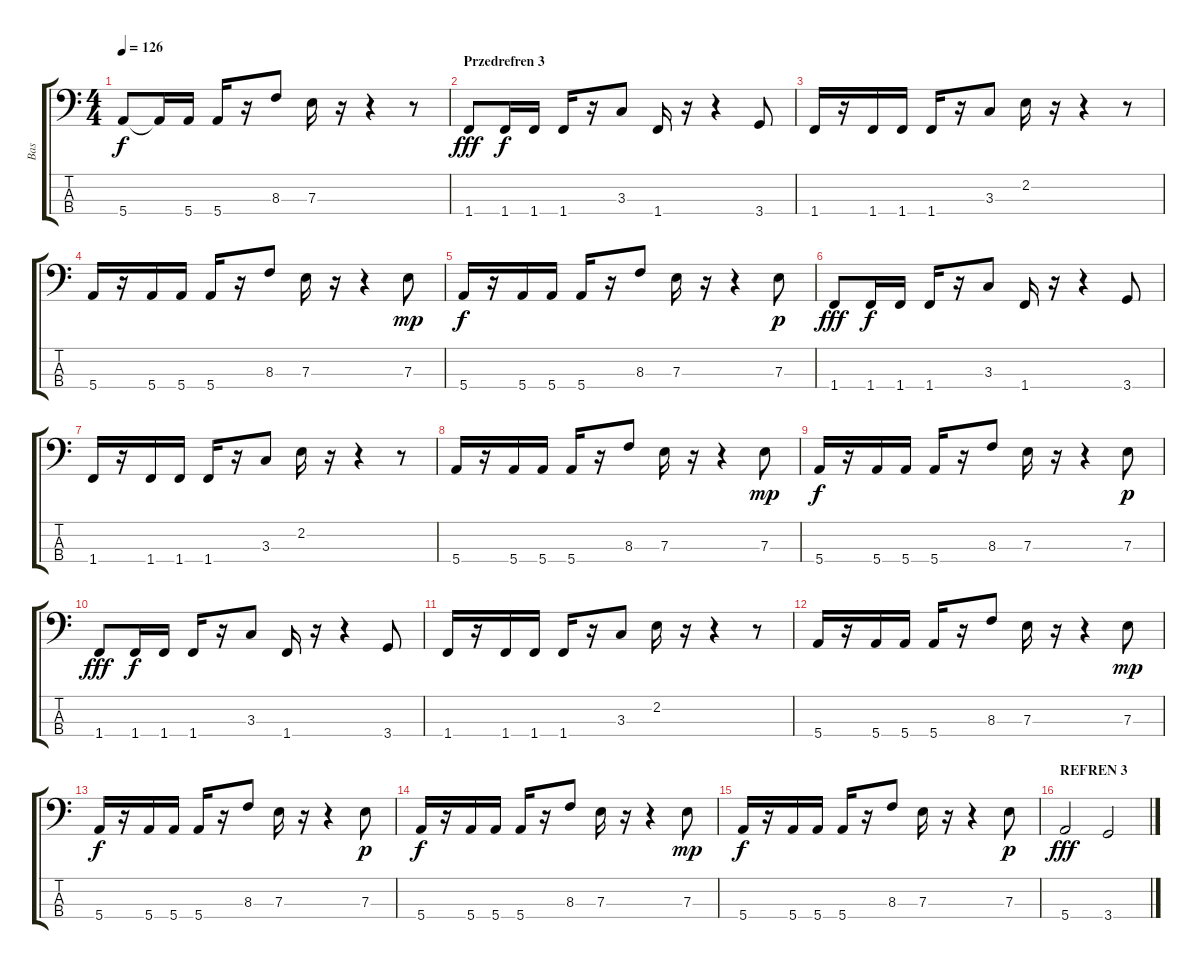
\track ("Bas" "Bas") {instrument electricbassfinger}
\staff {score tabs}
\tuning (G2 D2 A1 E1) {hide}
\ts (4 4)
\tempo 126
\clef f4
\ks c
5.4.8{dy f} 5.4{t}.16 5.4.16 5.4.16 r.16 8.3.8 7.3.16 r.16 r.4 r.8 |
\section ("" "Przedrefren 3")
1.4.8{dy fff} 1.4.16{dy f} 1.4.16 1.4.16 r.16 3.3.8 1.4.16 r.16 r.4 3.4.8 |
1.4.16 r.16 1.4.16 1.4.16 1.4.16 r.16 3.3.8 2.2.16 r.16 r.4 r.8 |
5.4.16 r.16 5.4.16 5.4.16 5.4.16 r.16 8.3.8 7.3.16 r.16 r.4 7.3.8{dy mp} |
5.4.16{dy f} r.16 5.4.16 5.4.16 5.4.16 r.16 8.3.8 7.3.16 r.16 r.4 7.3.8{dy p} |
1.4.8{dy fff} 1.4.16{dy f} 1.4.16 1.4.16 r.16 3.3.8 1.4.16 r.16 r.4 3.4.8 |
1.4.16 r.16 1.4.16 1.4.16 1.4.16 r.16 3.3.8 2.2.16 r.16 r.4 r.8 |
5.4.16 r.16 5.4.16 5.4.16 5.4.16 r.16 8.3.8 7.3.16 r.16 r.4 7.3.8{dy mp} |
5.4.16{dy f} r.16 5.4.16 5.4.16 5.4.16 r.16 8.3.8 7.3.16 r.16 r.4 7.3.8{dy p} |
1.4.8{dy fff} 1.4.16{dy f} 1.4.16 1.4.16 r.16 3.3.8 1.4.16 r.16 r.4 3.4.8 |
1.4.16 r.16 1.4.16 1.4.16 1.4.16 r.16 3.3.8 2.2.16 r.16 r.4 r.8 |
5.4.16 r.16 5.4.16 5.4.16 5.4.16 r.16 8.3.8 7.3.16 r.16 r.4 7.3.8{dy mp} |
5.4.16{dy f} r.16 5.4.16 5.4.16 5.4.16 r.16 8.3.8 7.3.16 r.16 r.4 7.3.8{dy p} |
5.4.16{dy f} r.16 5.4.16 5.4.16 5.4.16 r.16 8.3.8 7.3.16 r.16 r.4 7.3.8{dy mp} |
5.4.16{dy f} r.16 5.4.16 5.4.16 5.4.16 r.16 8.3.8 7.3.16 r.16 r.4 7.3.8{dy p} |
\section ("" "REFREN 3")
5.4.2{dy fff} 3.4.2
